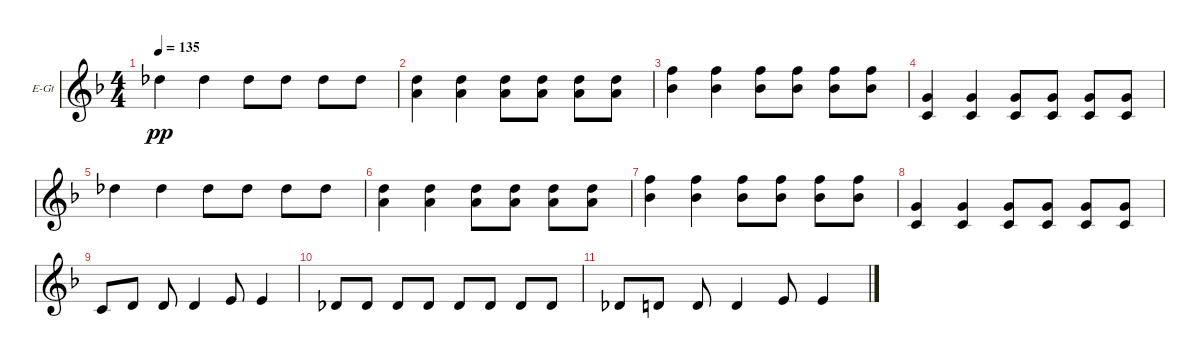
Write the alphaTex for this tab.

\defaultSystemsLayout 4
\bracketExtendMode groupsimilarinstruments
\firstSystemTrackNameOrientation horizontal
\otherSystemsTrackNameOrientation horizontal
\track ("Electric Guitar" "E-Gt") {instrument distortionguitar}
\staff {score}
\tuning (E4 B3 G3 D3 A2 E2)
\ts (4 4)
\tempo 135
\clef g2
\ks dminor
6.3.4{dy pp} 6.3.4 6.3.8 6.3.8 6.3.8 6.3.8 |
(7.3 7.4).4 (7.3 7.4).4 (3.2 7.4).8 (3.2 7.4).8 (3.2 7.4).8 (3.2 7.4).8 |
(6.2 8.4).4 (8.4 6.2).4 (8.4 6.2).8 (8.4 6.2).8 (8.4 6.2).8 (8.4 6.2).8 |
(5.4 3.5).4 (5.4 3.5).4 (5.4 3.5).8 (5.4 3.5).8 (5.4 3.5).8 (5.4 3.5).8 |
6.3.4 6.3.4 6.3.8 6.3.8 6.3.8 6.3.8 |
(7.3 7.4).4 (7.3 7.4).4 (3.2 7.4).8 (3.2 7.4).8 (3.2 7.4).8 (3.2 7.4).8 |
(6.2 8.4).4 (8.4 6.2).4 (8.4 6.2).8 (8.4 6.2).8 (8.4 6.2).8 (8.4 6.2).8 |
(5.4 3.5).4 (5.4 3.5).4 (5.4 3.5).8 (5.4 3.5).8 (5.4 3.5).8 (5.4 3.5).8 |
3.5.8 5.5.8 5.5.8 5.5.4 7.5.8 7.5.4 |
4.5.8 4.5.8 4.5.8 4.5.8 4.5.8 4.5.8 4.5.8 4.5.8 |
4.5.8 5.5.8 5.5.8 5.5.4 7.5.8 7.5.4
